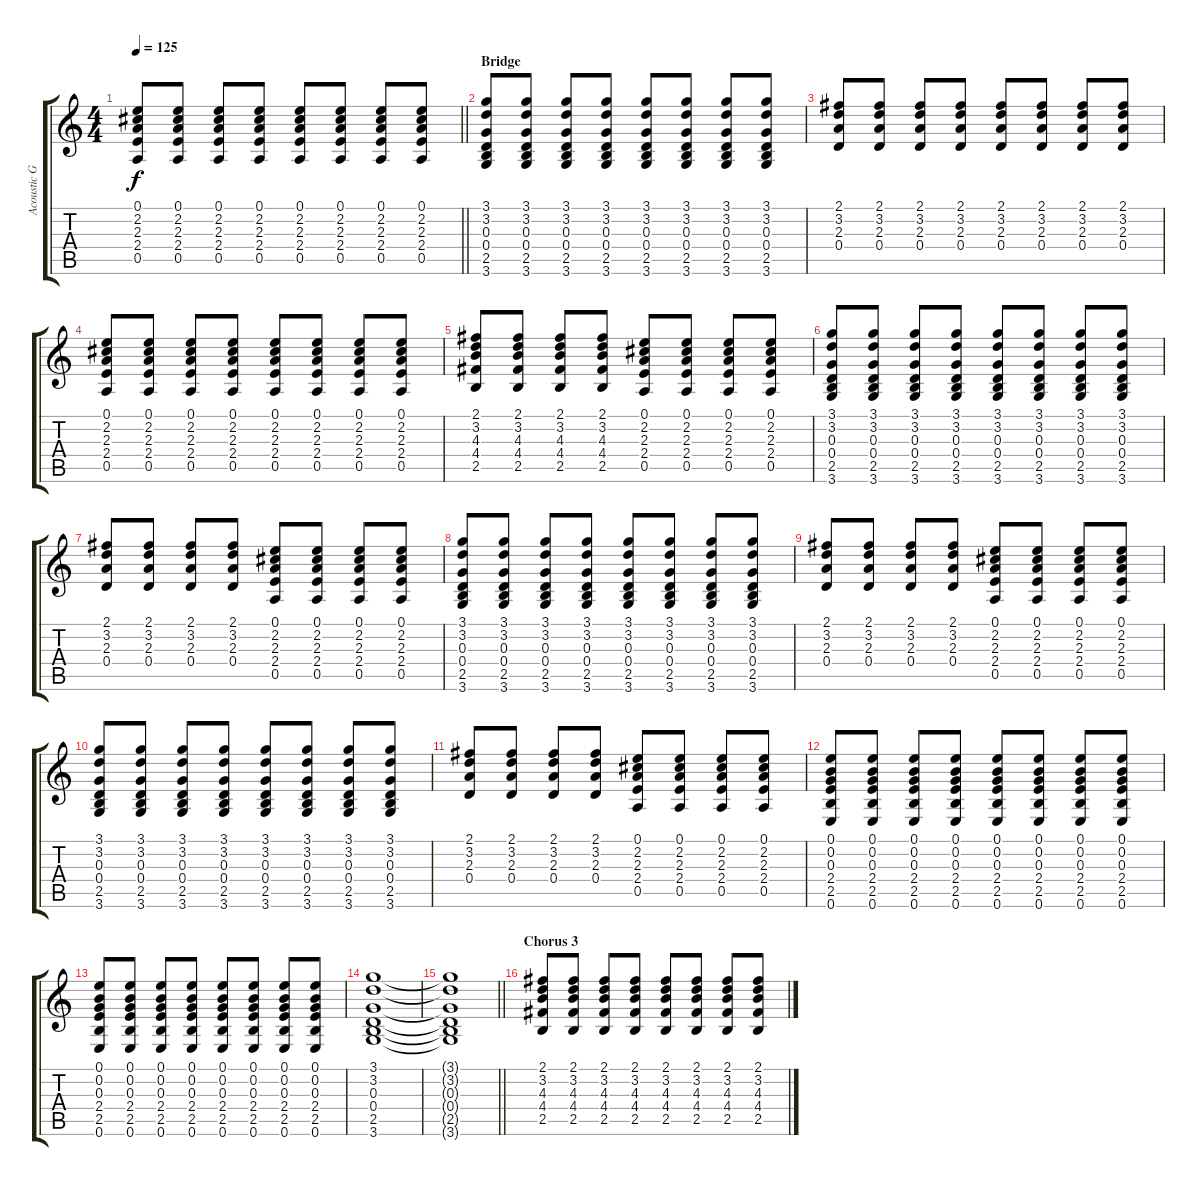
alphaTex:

\track ("Acoustic Guitar" "Acoustic G") {instrument acousticguitarsteel}
\staff {score tabs}
\tuning (E4 B3 G3 D3 A2 E2) {hide}
\ts (4 4)
\tempo 125
\clef g2
\barLineRight lightlight
\ks c
(0.1 2.2 2.3 2.4 0.5).8{dy f} (0.1 2.2 2.3 2.4 0.5).8 (0.1 2.2 2.3 2.4 0.5).8 (0.1 2.2 2.3 2.4 0.5).8 (0.1 2.2 2.3 2.4 0.5).8 (0.1 2.2 2.3 2.4 0.5).8 (0.1 2.2 2.3 2.4 0.5).8 (0.1 2.2 2.3 2.4 0.5).8 |
\section ("" "Bridge")
(3.1 3.2 0.3 0.4 2.5 3.6).8 (3.1 3.2 0.3 0.4 2.5 3.6).8 (3.1 3.2 0.3 0.4 2.5 3.6).8 (3.1 3.2 0.3 0.4 2.5 3.6).8 (3.1 3.2 0.3 0.4 2.5 3.6).8 (3.1 3.2 0.3 0.4 2.5 3.6).8 (3.1 3.2 0.3 0.4 2.5 3.6).8 (3.1 3.2 0.3 0.4 2.5 3.6).8 |
(2.1 3.2 2.3 0.4).8 (2.1 3.2 2.3 0.4).8 (2.1 3.2 2.3 0.4).8 (2.1 3.2 2.3 0.4).8 (2.1 3.2 2.3 0.4).8 (2.1 3.2 2.3 0.4).8 (2.1 3.2 2.3 0.4).8 (2.1 3.2 2.3 0.4).8 |
(0.1 2.2 2.3 2.4 0.5).8 (0.1 2.2 2.3 2.4 0.5).8 (0.1 2.2 2.3 2.4 0.5).8 (0.1 2.2 2.3 2.4 0.5).8 (0.1 2.2 2.3 2.4 0.5).8 (0.1 2.2 2.3 2.4 0.5).8 (0.1 2.2 2.3 2.4 0.5).8 (0.1 2.2 2.3 2.4 0.5).8 |
(2.1 3.2 4.3 4.4 2.5).8 (2.1 3.2 4.3 4.4 2.5).8 (2.1 3.2 4.3 4.4 2.5).8 (2.1 3.2 4.3 4.4 2.5).8 (0.1 2.2 2.3 2.4 0.5).8 (0.1 2.2 2.3 2.4 0.5).8 (0.1 2.2 2.3 2.4 0.5).8 (0.1 2.2 2.3 2.4 0.5).8 |
(3.1 3.2 0.3 0.4 2.5 3.6).8 (3.1 3.2 0.3 0.4 2.5 3.6).8 (3.1 3.2 0.3 0.4 2.5 3.6).8 (3.1 3.2 0.3 0.4 2.5 3.6).8 (3.1 3.2 0.3 0.4 2.5 3.6).8 (3.1 3.2 0.3 0.4 2.5 3.6).8 (3.1 3.2 0.3 0.4 2.5 3.6).8 (3.1 3.2 0.3 0.4 2.5 3.6).8 |
(2.1 3.2 2.3 0.4).8 (2.1 3.2 2.3 0.4).8 (2.1 3.2 2.3 0.4).8 (2.1 3.2 2.3 0.4).8 (0.1 2.2 2.3 2.4 0.5).8 (0.1 2.2 2.3 2.4 0.5).8 (0.1 2.2 2.3 2.4 0.5).8 (0.1 2.2 2.3 2.4 0.5).8 |
(3.1 3.2 0.3 0.4 2.5 3.6).8 (3.1 3.2 0.3 0.4 2.5 3.6).8 (3.1 3.2 0.3 0.4 2.5 3.6).8 (3.1 3.2 0.3 0.4 2.5 3.6).8 (3.1 3.2 0.3 0.4 2.5 3.6).8 (3.1 3.2 0.3 0.4 2.5 3.6).8 (3.1 3.2 0.3 0.4 2.5 3.6).8 (3.1 3.2 0.3 0.4 2.5 3.6).8 |
(2.1 3.2 2.3 0.4).8 (2.1 3.2 2.3 0.4).8 (2.1 3.2 2.3 0.4).8 (2.1 3.2 2.3 0.4).8 (0.1 2.2 2.3 2.4 0.5).8 (0.1 2.2 2.3 2.4 0.5).8 (0.1 2.2 2.3 2.4 0.5).8 (0.1 2.2 2.3 2.4 0.5).8 |
(3.1 3.2 0.3 0.4 2.5 3.6).8 (3.1 3.2 0.3 0.4 2.5 3.6).8 (3.1 3.2 0.3 0.4 2.5 3.6).8 (3.1 3.2 0.3 0.4 2.5 3.6).8 (3.1 3.2 0.3 0.4 2.5 3.6).8 (3.1 3.2 0.3 0.4 2.5 3.6).8 (3.1 3.2 0.3 0.4 2.5 3.6).8 (3.1 3.2 0.3 0.4 2.5 3.6).8 |
(2.1 3.2 2.3 0.4).8 (2.1 3.2 2.3 0.4).8 (2.1 3.2 2.3 0.4).8 (2.1 3.2 2.3 0.4).8 (0.1 2.2 2.3 2.4 0.5).8 (0.1 2.2 2.3 2.4 0.5).8 (0.1 2.2 2.3 2.4 0.5).8 (0.1 2.2 2.3 2.4 0.5).8 |
(0.1 0.2 0.3 2.4 2.5 0.6).8 (0.1 0.2 0.3 2.4 2.5 0.6).8 (0.1 0.2 0.3 2.4 2.5 0.6).8 (0.1 0.2 0.3 2.4 2.5 0.6).8 (0.1 0.2 0.3 2.4 2.5 0.6).8 (0.1 0.2 0.3 2.4 2.5 0.6).8 (0.1 0.2 0.3 2.4 2.5 0.6).8 (0.1 0.2 0.3 2.4 2.5 0.6).8 |
(0.1 0.2 0.3 2.4 2.5 0.6).8 (0.1 0.2 0.3 2.4 2.5 0.6).8 (0.1 0.2 0.3 2.4 2.5 0.6).8 (0.1 0.2 0.3 2.4 2.5 0.6).8 (0.1 0.2 0.3 2.4 2.5 0.6).8 (0.1 0.2 0.3 2.4 2.5 0.6).8 (0.1 0.2 0.3 2.4 2.5 0.6).8 (0.1 0.2 0.3 2.4 2.5 0.6).8 |
(3.1 3.2 0.3 0.4 2.5 3.6).1 |
\barLineRight lightlight
(3.1{t} 3.2{t} 0.3{t} 0.4{t} 2.5{t} 3.6{t}).1 |
\section ("" "Chorus 3")
(2.1 3.2 4.3 4.4 2.5).8 (2.1 3.2 4.3 4.4 2.5).8 (2.1 3.2 4.3 4.4 2.5).8 (2.1 3.2 4.3 4.4 2.5).8 (2.1 3.2 4.3 4.4 2.5).8 (2.1 3.2 4.3 4.4 2.5).8 (2.1 3.2 4.3 4.4 2.5).8 (2.1 3.2 4.3 4.4 2.5).8
